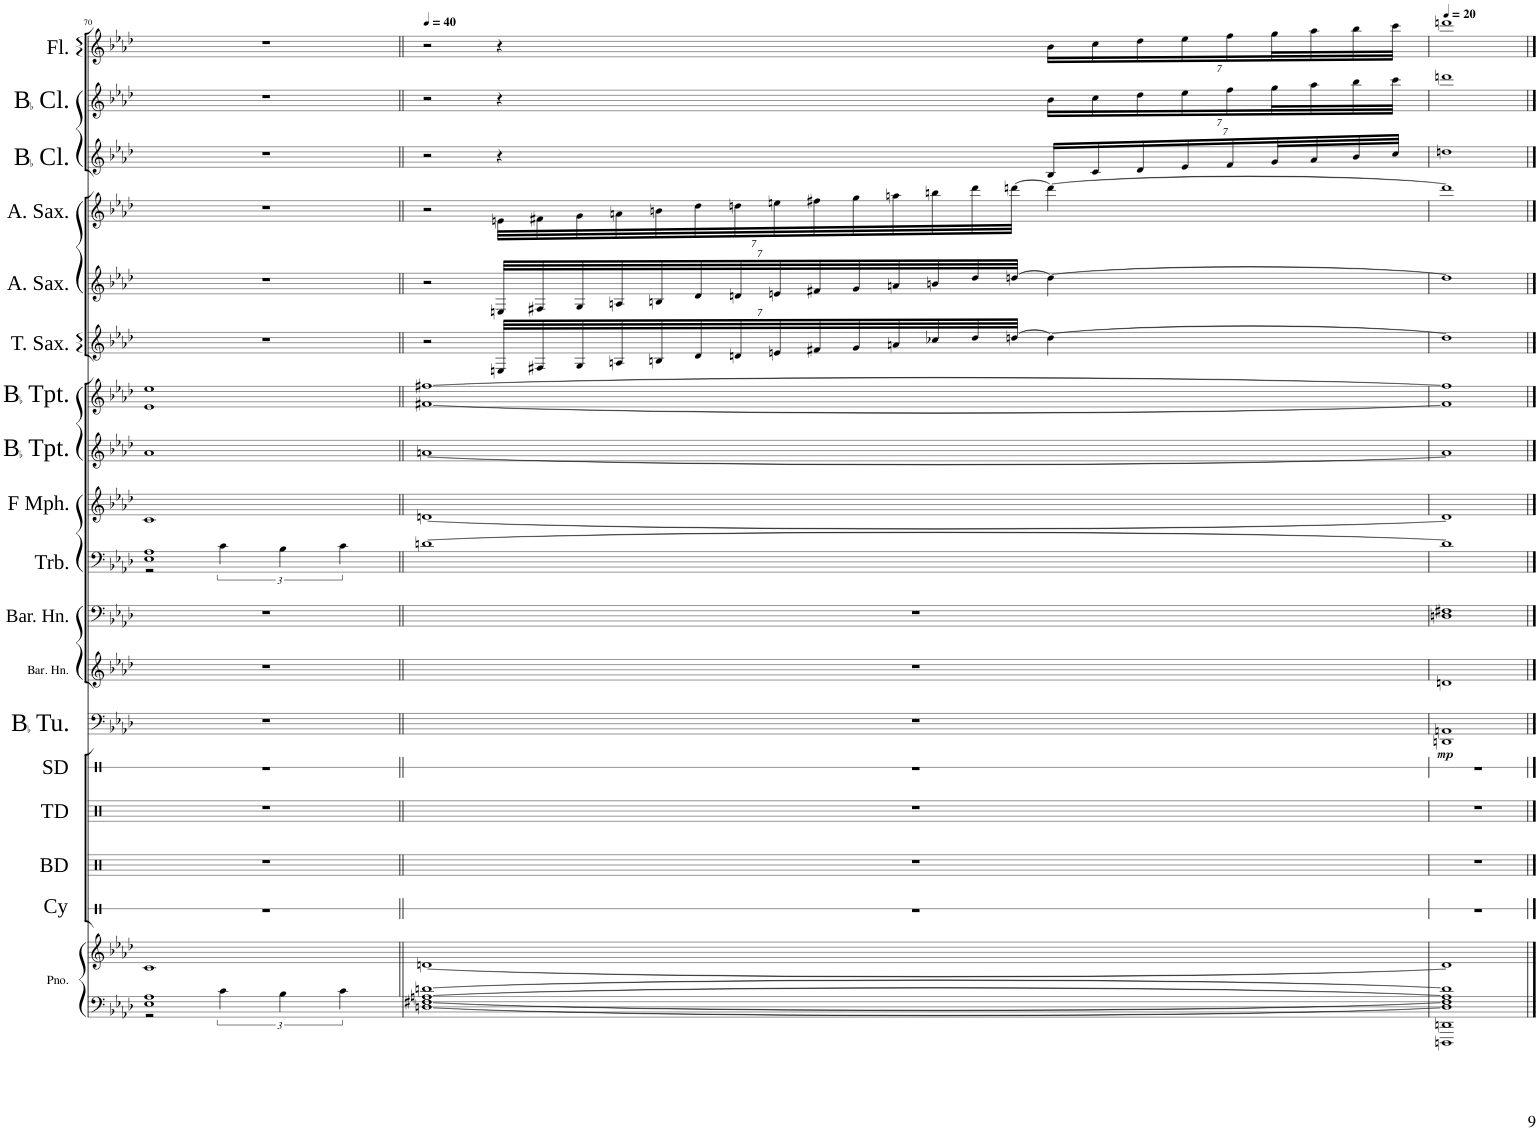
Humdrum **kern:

**kern	**kern	**kern	**kern	**kern	**kern	**kern	**dynam	**kern	**kern	**kern	**kern	**kern	**kern	**kern	**kern	**kern	**kern	**kern	**kern
*part18	*part18	*part17	*part16	*part15	*part14	*part13	*part13	*part12	*part11	*part10	*part9	*part8	*part7	*part6	*part5	*part4	*part3	*part2	*part1
*staff19	*staff18	*staff17	*staff16	*staff15	*staff14	*staff13	*staff13	*staff12	*staff11	*staff10	*staff9	*staff8	*staff7	*staff6	*staff5	*staff4	*staff3	*staff2	*staff1
*I"Piano	*	*I"Cymbals	*I"Bass Drums	*I"Tenor Drums	*I"Snare Drum	*I"BaccidentalFlat Tuba	*	*I"Baritone Horn	*I"Baritone Horn	*I"Trombone	*I"F Mellophone	*I"BaccidentalFlat Trumpet	*I"BaccidentalFlat Trumpet	*I"Tenor Saxophone	*I"Alto Saxophone	*I"Alto Saxophone	*I"BaccidentalFlat Clarinet	*I"BaccidentalFlat Clarinet	*I"Flute
*I'Pno.	*	*I'Cy	*I'BD	*I'TD	*I'SD	*I'BaccidentalFlat Tu.	*	*I'Bar. Hn.	*I'Bar. Hn.	*I'Trb.	*I'F Mph.	*I'BaccidentalFlat Tpt.	*I'BaccidentalFlat Tpt.	*I'T. Sax.	*I'A. Sax.	*I'A. Sax.	*I'BaccidentalFlat Cl.	*I'BaccidentalFlat Cl.	*I'Fl.
!!LO:PB:g=z
*clefF4	*clefG2	*clefX	*clefX	*clefX	*clefX	*clefF4	*	*clefG2	*clefF4	*clefF4	*clefG2	*clefG2	*clefG2	*clefG2	*clefG2	*clefG2	*clefG2	*clefG2	*clefG2
*	*	*	*	*	*	*	*	*ITrd4c7	*ITrd4c7	*	*ITrd4c7	*ITrd1c2	*ITrd1c2	*ITrd8c14	*ITrd5c9	*ITrd5c9	*ITrd1c2	*ITrd1c2	*
*k[b-e-a-d-]	*k[b-e-a-d-]	*k[]	*k[]	*k[]	*k[]	*k[b-e-a-d-]	*	*k[b-e-a-d-]	*k[b-e-a-d-]	*k[b-e-a-d-]	*k[b-e-a-d-]	*k[b-e-a-d-]	*k[b-e-a-d-]	*k[b-e-a-d-]	*k[b-e-a-d-]	*k[b-e-a-d-]	*k[b-e-a-d-]	*k[b-e-a-d-]	*k[b-e-a-d-]
*M4/4	*M4/4	*M4/4	*M4/4	*M4/4	*M4/4	*M4/4	*	*M4/4	*M4/4	*M4/4	*M4/4	*M4/4	*M4/4	*M4/4	*M4/4	*M4/4	*M4/4	*M4/4	*M4/4
=70	=70	=70	=70	=70	=70	=70	=70	=70	=70	=70	=70	=70	=70	=70	=70	=70	=70	=70	=70
*^	*	*	*	*	*	*	*	*	*	*^	*	*	*	*	*	*	*	*	*
1E- 1A-	2r	1c	1r	1r	1r	1r	1r	.	1r	1r	1E- 1A-	2r	1c	1a-	1e- 1ee-	1r	1r	1r	1r	1r	1r
.	6c\	.	.	.	.	.	.	.	.	.	.	6c\	.	.	.	.	.	.	.	.	.
.	6B-\	.	.	.	.	.	.	.	.	.	.	6B-\	.	.	.	.	.	.	.	.	.
.	6c\	.	.	.	.	.	.	.	.	.	.	6c\	.	.	.	.	.	.	.	.	.
*v	*v	*	*	*	*	*	*	*	*	*	*v	*v	*	*	*	*	*	*	*	*	*
=71||	=71||	=71||	=71||	=71||	=71||	=71||	=71||	=71||	=71||	=71||	=71||	=71||	=71||	=71||	=71||	=71||	=71||	=71||	=71||
*	*	*	*	*	*	*	*	*	*	*	*	*	*	*	*	*	*	*	*MM40
[1Dn [1F#X [1An [1dn	[1dn	1r	1r	1r	1r	1r	.	1r	1r	[1dn	[1dn	[1an	[1f#X [1ff#X	2r	2r	2r	2r	2r	2r
*	*	*	*	*	*	*	*	*	*	*	*	*	*	*Xbrackettup	*Xbrackettup	*Xbrackettup	*	*	*
.	.	.	.	.	.	.	.	.	.	.	.	.	.	56En/LLL	56En/LLL	56en\LLL	4r	4r	4r
.	.	.	.	.	.	.	.	.	.	.	.	.	.	56F#X/	56F#X/	56f#X\	.	.	.
.	.	.	.	.	.	.	.	.	.	.	.	.	.	4480ryy	4480ryy	4480ryy	.	.	.
.	.	.	.	.	.	.	.	.	.	.	.	.	.	56G/	56G/	56g\	.	.	.
.	.	.	.	.	.	.	.	.	.	.	.	.	.	56An/	56An/	56an\	.	.	.
.	.	.	.	.	.	.	.	.	.	.	.	.	.	4480ryy	4480ryy	4480ryy	.	.	.
.	.	.	.	.	.	.	.	.	.	.	.	.	.	56Bn/	56Bn/	56bn\	.	.	.
.	.	.	.	.	.	.	.	.	.	.	.	.	.	56d-/	56d-/	56dd-\	.	.	.
.	.	.	.	.	.	.	.	.	.	.	.	.	.	4480ryy	4480ryy	4480ryy	.	.	.
.	.	.	.	.	.	.	.	.	.	.	.	.	.	56dn/	56dn/	56ddn\	.	.	.
.	.	.	.	.	.	.	.	.	.	.	.	.	.	56en/	56en/	56een\	.	.	.
.	.	.	.	.	.	.	.	.	.	.	.	.	.	4480ryy	4480ryy	4480ryy	.	.	.
.	.	.	.	.	.	.	.	.	.	.	.	.	.	56f#X/	56f#X/	56ff#X\	.	.	.
.	.	.	.	.	.	.	.	.	.	.	.	.	.	56g/	56g/	56gg\	.	.	.
.	.	.	.	.	.	.	.	.	.	.	.	.	.	4480ryy	4480ryy	4480ryy	.	.	.
.	.	.	.	.	.	.	.	.	.	.	.	.	.	56an/	56an/	56aan\	.	.	.
.	.	.	.	.	.	.	.	.	.	.	.	.	.	56cc-X/	56bn/	56bbn\	.	.	.
.	.	.	.	.	.	.	.	.	.	.	.	.	.	4480ryy	4480ryy	4480ryy	.	.	.
.	.	.	.	.	.	.	.	.	.	.	.	.	.	56dd-/	56dd-/	56ddd-\	.	.	.
.	.	.	.	.	.	.	.	.	.	.	.	.	.	[56ddn/JJJ	[56ddn/JJJ	[56dddn\JJJ	.	.	.
*	*	*	*	*	*	*	*	*	*	*	*	*	*	*	*	*	*Xbrackettup	*Xbrackettup	*Xbrackettup
.	.	.	.	.	.	.	.	.	.	.	.	.	.	.	.	.	28B-/LL	28b-\LL	28b-\LL
.	.	.	.	.	.	.	.	.	.	.	.	.	.	4dd\_	4dd\_	4ddd\_	.	.	.
.	.	.	.	.	.	.	.	.	.	.	.	.	.	.	.	.	28c/	28cc\	28cc\
.	.	.	.	.	.	.	.	.	.	.	.	.	.	.	.	.	28d-/	28dd-\	28dd-\
.	.	.	.	.	.	.	.	.	.	.	.	.	.	.	.	.	28e-/	28ee-\	28ee-\
.	.	.	.	.	.	.	.	.	.	.	.	.	.	.	.	.	28f/	28ff\	28ff\
.	.	.	.	.	.	.	.	.	.	.	.	.	.	.	.	.	56g/L	56gg\L	56gg\L
.	.	.	.	.	.	.	.	.	.	.	.	.	.	.	.	.	56a-/	56aa-\	56aa-\
.	.	.	.	.	.	.	.	.	.	.	.	.	.	.	.	.	1120.ryy	1120.ryy	1120.ryy
.	.	.	.	.	.	.	.	.	.	.	.	.	.	.	.	.	56b-/	56bb-\	56bb-\
.	.	.	.	.	.	.	.	.	.	.	.	.	.	.	.	.	[2240%37cc/	[2240%37ccc\	[2240%37ccc\
1120.ryy	1120.ryy	1120.ryy	1120.ryy	1120.ryy	1120.ryy	1120.ryy	.	1120.ryy	1120.ryy	1120.ryy	1120.ryy	1120.ryy	1120.ryy	.	.	.	1120.ryy	1120.ryy	1120.ryy
=72	=72	=72	=72	=72	=72	=72	=72	=72	=72	=72	=72	=72	=72	=72	=72	=72	=72	=72	=72
*	*	*	*	*	*	*	*	*	*	*	*	*	*	*	*	*	*	*	*MM20
!	!	!	!	!	!	!	!LO:DY:b	!	!	!	!	!	!	!	!	!	!	!	!
1DDDn 1DDn 1D] 1F#] 1A] 1d]	1d]	1r	1r	1r	1r	1DDn 1AAn	mp	1dn	1Dn 1F#X	1d]	1d]	1a]	1f#] 1ff#]	1dd]	1dd]	1ddd]	1ddn	1dddn	1dddn
1120.ryy	1120.ryy	1120.ryy	1120.ryy	1120.ryy	1120.ryy	1120.ryy	.	1120.ryy	1120.ryy	1120.ryy	1120.ryy	1120.ryy	1120.ryy	1120.ryy	1120.ryy	1120.ryy	1120.cc/]	1120.ccc\]	1120.ccc\]
==	==	==	==	==	==	==	==	==	==	==	==	==	==	==	==	==	==	==	==
*-	*-	*-	*-	*-	*-	*-	*-	*-	*-	*-	*-	*-	*-	*-	*-	*-	*-	*-	*-
